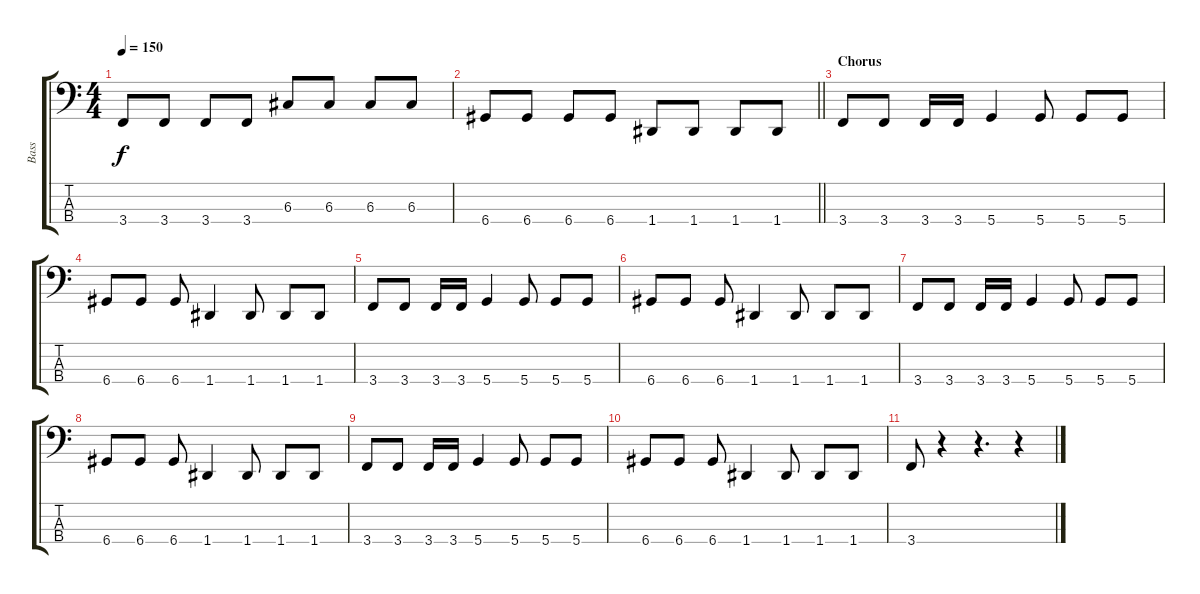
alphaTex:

\track ("Bass" "Bass") {instrument electricbasspick}
\staff {score tabs}
\tuning (F2 C2 G1 D1) {hide}
\ts (4 4)
\tempo 150
\clef f4
\ks c
3.4.8{dy f} 3.4.8 3.4.8 3.4.8 6.3.8 6.3.8 6.3.8 6.3.8 |
\barLineRight lightlight
6.4.8 6.4.8 6.4.8 6.4.8 1.4.8 1.4.8 1.4.8 1.4.8 |
\section ("" "Chorus")
3.4.8 3.4.8 3.4.16 3.4.16 5.4.4 5.4.8 5.4.8 5.4.8 |
6.4.8 6.4.8 6.4.8 1.4.4 1.4.8 1.4.8 1.4.8 |
3.4.8 3.4.8 3.4.16 3.4.16 5.4.4 5.4.8 5.4.8 5.4.8 |
6.4.8 6.4.8 6.4.8 1.4.4 1.4.8 1.4.8 1.4.8 |
3.4.8 3.4.8 3.4.16 3.4.16 5.4.4 5.4.8 5.4.8 5.4.8 |
6.4.8 6.4.8 6.4.8 1.4.4 1.4.8 1.4.8 1.4.8 |
3.4.8 3.4.8 3.4.16 3.4.16 5.4.4 5.4.8 5.4.8 5.4.8 |
6.4.8 6.4.8 6.4.8 1.4.4 1.4.8 1.4.8 1.4.8 |
3.4.8 r.4 r.4{d} r.4
